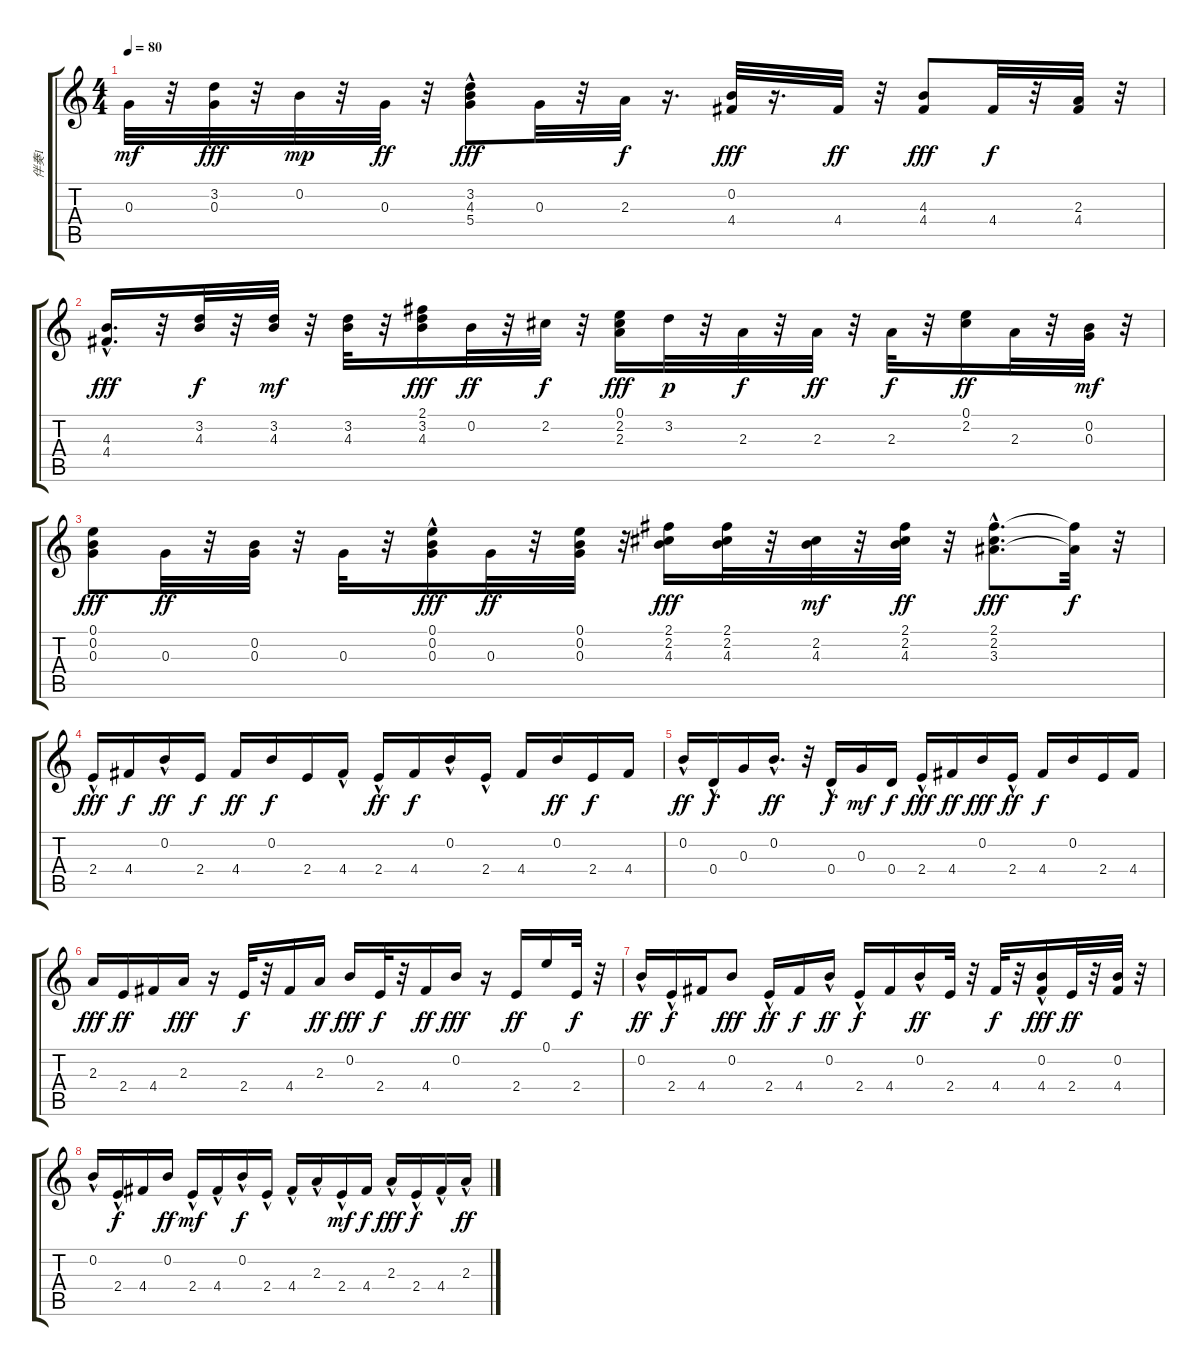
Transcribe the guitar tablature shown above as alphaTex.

\track ("伴奏1" "伴奏1") {instrument acousticguitarsteel}
\staff {score tabs}
\tuning (E4 B3 G3 D3 A2 E2) {hide}
\ts (4 4)
\tempo 80
\clef g2
\ks c
0.3.32{dy mf} r.32 (3.2 0.3).32{dy fff} r.32 0.2.32{dy mp} r.32 0.3.32{dy ff} r.32 (3.2 4.3 5.4{hac}).8{dy fff} 0.3.32 r.32 2.3.32{dy f} r.16{d} (0.2 4.4).32{dy fff} r.16{d} 4.4.32{dy ff} r.32 (4.3 4.4).8{dy fff} 4.4.32{dy f} r.32 (2.3 4.4).32 r.32 |
(4.3{hac} 4.4{hac}).16{d dy fff} r.32 (3.2 4.3).32{dy f} r.32 (3.2 4.3).32{dy mf} r.32 (3.2 4.3).32 r.32 (2.1 3.2 4.3).16{dy fff} 0.2.32{dy ff} r.32 2.2.32{dy f} r.32 (0.1 2.2 2.3).16{dy fff} 3.2.32{dy p} r.32 2.3.32{dy f} r.32 2.3.32{dy ff} r.32 2.3.32{dy f} r.32 (0.1 2.2).16{dy ff} 2.3.32 r.32 (0.2 0.3).32{dy mf} r.32 |
(0.1 0.2 0.3).8{dy fff} 0.3.32{dy ff} r.32 (0.2 0.3).32 r.32 0.3.32 r.32 (0.1{hac} 0.2{hac} 0.3).16{dy fff} 0.3.32{dy ff} r.32 (0.1 0.2 0.3).32 r.32 (2.1 2.2 4.3).16{dy fff} (2.1 2.2 4.3).32 r.32 (2.2 4.3).32{dy mf} r.32 (2.1 2.2 4.3).32{dy ff} r.32 (2.1{hac} 2.2{hac} 3.3{hac}).8{d dy fff} (2.1{t} 3.3{t}).32{dy f} r.32 |
2.4{hac}.16{dy fff} 4.4.16{dy f} 0.2{hac}.16{dy ff} 2.4.16{dy f} 4.4.16{dy ff} 0.2.16{dy f} 2.4.16 4.4{hac}.16 2.4{hac}.16{dy ff} 4.4.16{dy f} 0.2{hac}.16 2.4{hac}.16 4.4.16 0.2.16{dy ff} 2.4.16{dy f} 4.4.16 |
0.2{hac}.16{dy ff} 0.4{hac}.16{dy f} 0.3.16 0.2{hac}.16{d dy ff} r.32 0.4{hac}.16{dy f} 0.3.16{dy mf} 0.4.16{dy f} 2.4{hac}.16{dy fff} 4.4.16{dy ff} 0.2.16{dy fff} 2.4{hac}.16{dy ff} 4.4.16{dy f} 0.2.16 2.4.16 4.4.16 |
2.3.16{dy fff} 2.4.16{dy ff} 4.4.16 2.3.16{dy fff} r.16 2.4.32{dy f} r.32 4.4.16 2.3.16{dy ff} 0.2.16{dy fff} 2.4.32{dy f} r.32 4.4.16{dy ff} 0.2.16{dy fff} r.16 2.4.16{dy ff} 0.1.16 2.4.32{dy f} r.32 |
0.2{hac}.16{dy ff} 2.4{hac}.16{dy f} 4.4.16 0.2.8{dy fff} 2.4{hac}.16{dy ff} 4.4.16{dy f} 0.2{hac}.16{dy ff} 2.4{hac}.16{dy f} 4.4.16 0.2{hac}.16{dy ff} 2.4.32 r.32 4.4.32{dy f} r.32 (0.2{hac} 4.4).16{dy fff} 2.4.32{dy ff} r.32 (0.2 4.4).32 r.32 |
0.2{hac}.16 2.4{hac}.16{dy f} 4.4.16 0.2.16{dy ff} 2.4{hac}.16{dy mf} 4.4{hac}.16 0.2{hac}.16{dy f} 2.4{hac}.16 4.4{hac}.16 2.3{hac}.16 2.4{hac}.16{dy mf} 4.4.16{dy f} 2.3{hac}.16{dy fff} 2.4{hac}.16{dy f} 4.4{hac}.16 2.3{hac}.16{dy ff}
